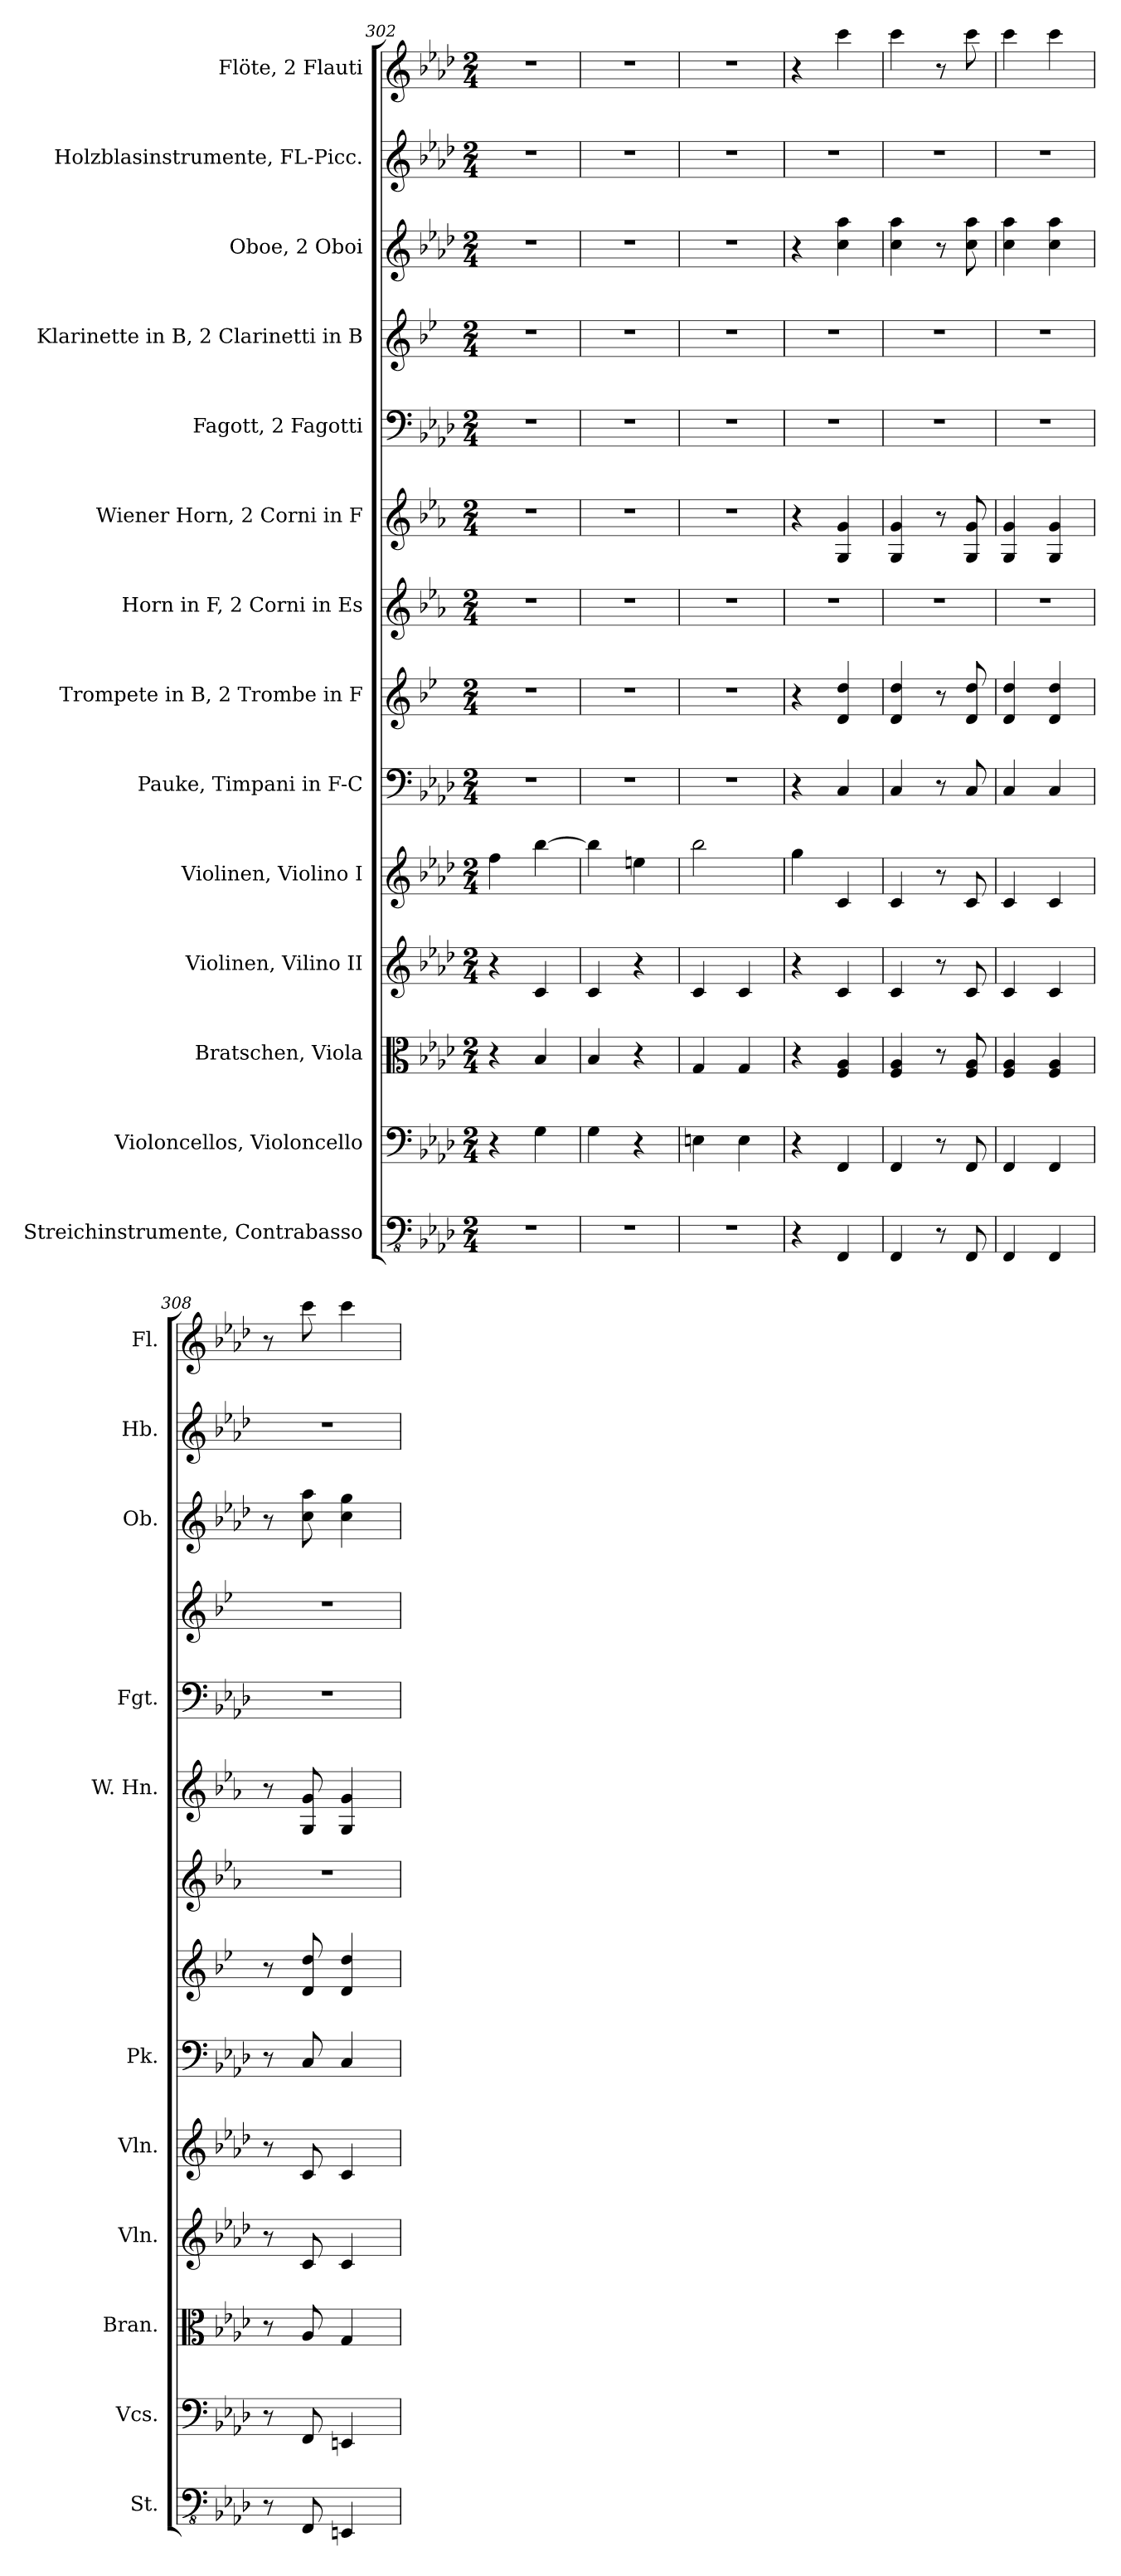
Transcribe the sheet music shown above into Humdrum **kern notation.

**kern	**kern	**kern	**kern	**kern	**kern	**kern	**kern	**kern	**kern	**kern	**kern	**kern	**kern
*part14	*part13	*part12	*part11	*part10	*part9	*part8	*part7	*part6	*part5	*part4	*part3	*part2	*part1
*staff14	*staff13	*staff12	*staff11	*staff10	*staff9	*staff8	*staff7	*staff6	*staff5	*staff4	*staff3	*staff2	*staff1
*I"Streichinstrumente, Contrabasso	*I"Violoncellos, Violoncello	*I"Bratschen, Viola	*I"Violinen, Vilino II	*I"Violinen, Violino I	*I"Pauke, Timpani in F-C	*I"Trompete in B, 2 Trombe in F	*I"Horn in F, 2 Corni in Es	*I"Wiener Horn, 2 Corni in F	*I"Fagott, 2 Fagotti	*I"Klarinette in B, 2 Clarinetti in B	*I"Oboe, 2 Oboi	*I"Holzblasinstrumente, FL-Picc.	*I"Flöte, 2 Flauti
*I'St.	*I'Vcs.	*I'Bran.	*I'Vln.	*I'Vln.	*I'Pk.	*	*	*I'W. Hn.	*I'Fgt.	*	*I'Ob.	*I'Hb.	*I'Fl.
*clefFv4	*clefF4	*clefC3	*clefG2	*clefG2	*clefF4	*clefG2	*clefG2	*clefG2	*clefF4	*clefG2	*clefG2	*clefG2	*clefG2
*	*	*	*	*	*	*ITrd1c2	*ITrd4c7	*ITrd4c7	*	*ITrd1c2	*	*	*
*k[b-e-a-d-]	*k[b-e-a-d-]	*k[b-e-a-d-]	*k[b-e-a-d-]	*k[b-e-a-d-]	*k[b-e-a-d-]	*k[b-e-a-d-]	*k[b-e-a-d-]	*k[b-e-a-d-]	*k[b-e-a-d-]	*k[b-e-a-d-]	*k[b-e-a-d-]	*k[b-e-a-d-]	*k[b-e-a-d-]
*M2/4	*M2/4	*M2/4	*M2/4	*M2/4	*M2/4	*M2/4	*M2/4	*M2/4	*M2/4	*M2/4	*M2/4	*M2/4	*M2/4
=302	=302	=302	=302	=302	=302	=302	=302	=302	=302	=302	=302	=302	=302
2r	4r	4r	4r	4ff\	2r	2r	2r	2r	2r	2r	2r	2r	2r
.	4G\	4B-/	4c/	[4bb-\	.	.	.	.	.	.	.	.	.
!!LO:PB:g=z
=303	=303	=303	=303	=303	=303	=303	=303	=303	=303	=303	=303	=303	=303
2r	4G\	4B-/	4c/	4bb-\]	2r	2r	2r	2r	2r	2r	2r	2r	2r
.	4r	4r	4r	4een\	.	.	.	.	.	.	.	.	.
=304	=304	=304	=304	=304	=304	=304	=304	=304	=304	=304	=304	=304	=304
2r	4En\	4G/	4c/	2bb-\	2r	2r	2r	2r	2r	2r	2r	2r	2r
.	4E\	4G/	4c/	.	.	.	.	.	.	.	.	.	.
=305	=305	=305	=305	=305	=305	=305	=305	=305	=305	=305	=305	=305	=305
4r	4r	4r	4r	4gg\	4r	4r	2r	4r	2r	2r	4r	2r	4r
4FFF/	4FF/	4F/ 4A-/	4c/	4c/	4C/	4c/ 4cc/	.	4C/ 4c/	.	.	4cc\ 4aa-\	.	4ccc\
=306	=306	=306	=306	=306	=306	=306	=306	=306	=306	=306	=306	=306	=306
4FFF/	4FF/	4F/ 4A-/	4c/	4c/	4C/	4c/ 4cc/	2r	4C/ 4c/	2r	2r	4cc\ 4aa-\	2r	4ccc\
8r	8r	8r	8r	8r	8r	8r	.	8r	.	.	8r	.	8r
8FFF/	8FF/	8F/ 8A-/	8c/	8c/	8C/	8c/ 8cc/	.	8C/ 8c/	.	.	8cc\ 8aa-\	.	8ccc\
=307	=307	=307	=307	=307	=307	=307	=307	=307	=307	=307	=307	=307	=307
4FFF/	4FF/	4F/ 4A-/	4c/	4c/	4C/	4c/ 4cc/	2r	4C/ 4c/	2r	2r	4cc\ 4aa-\	2r	4ccc\
4FFF/	4FF/	4F/ 4A-/	4c/	4c/	4C/	4c/ 4cc/	.	4C/ 4c/	.	.	4cc\ 4aa-\	.	4ccc\
=308	=308	=308	=308	=308	=308	=308	=308	=308	=308	=308	=308	=308	=308
8r	8r	8r	8r	8r	8r	8r	2r	8r	2r	2r	8r	2r	8r
8FFF/	8FF/	8A-/	8c/	8c/	8C/	8c/ 8cc/	.	8C/ 8c/	.	.	8cc\ 8aa-\	.	8ccc\
4EEEn/	4EEn/	4G/	4c/	4c/	4C/	4c/ 4cc/	.	4C/ 4c/	.	.	4cc\ 4gg\	.	4ccc\
=	=	=	=	=	=	=	=	=	=	=	=	=	=
*-	*-	*-	*-	*-	*-	*-	*-	*-	*-	*-	*-	*-	*-
